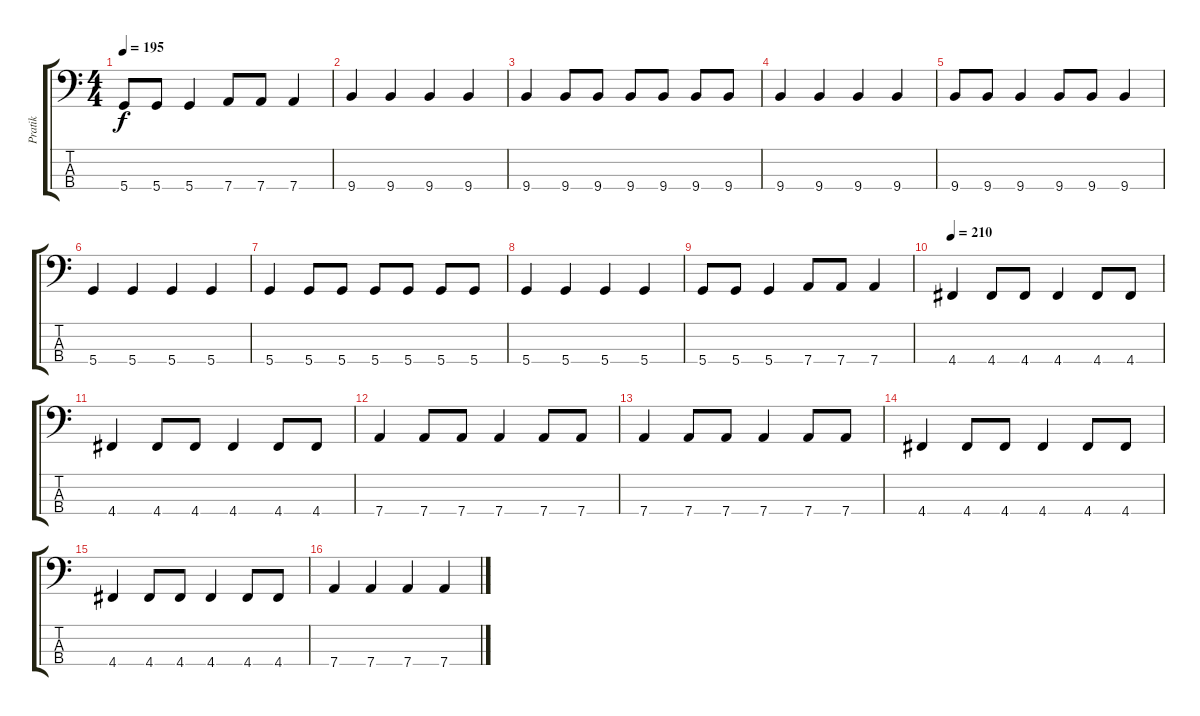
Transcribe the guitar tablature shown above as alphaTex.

\track ("Pratik" "Pratik") {instrument electricbassfinger}
\staff {score tabs}
\tuning (G2 D2 A1 D1) {hide}
\ts (4 4)
\tempo 195
\clef f4
\ks c
5.4.8{dy f} 5.4.8 5.4.4 7.4.8 7.4.8 7.4.4 |
9.4.4 9.4.4 9.4.4 9.4.4 |
9.4.4 9.4.8 9.4.8 9.4.8 9.4.8 9.4.8 9.4.8 |
9.4.4 9.4.4 9.4.4 9.4.4 |
9.4.8 9.4.8 9.4.4 9.4.8 9.4.8 9.4.4 |
5.4.4 5.4.4 5.4.4 5.4.4 |
5.4.4 5.4.8 5.4.8 5.4.8 5.4.8 5.4.8 5.4.8 |
5.4.4 5.4.4 5.4.4 5.4.4 |
5.4.8 5.4.8 5.4.4 7.4.8 7.4.8 7.4.4 |
\tempo 210
4.4.4 4.4.8 4.4.8 4.4.4 4.4.8 4.4.8 |
4.4.4 4.4.8 4.4.8 4.4.4 4.4.8 4.4.8 |
7.4.4 7.4.8 7.4.8 7.4.4 7.4.8 7.4.8 |
7.4.4 7.4.8 7.4.8 7.4.4 7.4.8 7.4.8 |
4.4.4 4.4.8 4.4.8 4.4.4 4.4.8 4.4.8 |
4.4.4 4.4.8 4.4.8 4.4.4 4.4.8 4.4.8 |
7.4.4 7.4.4 7.4.4 7.4.4
